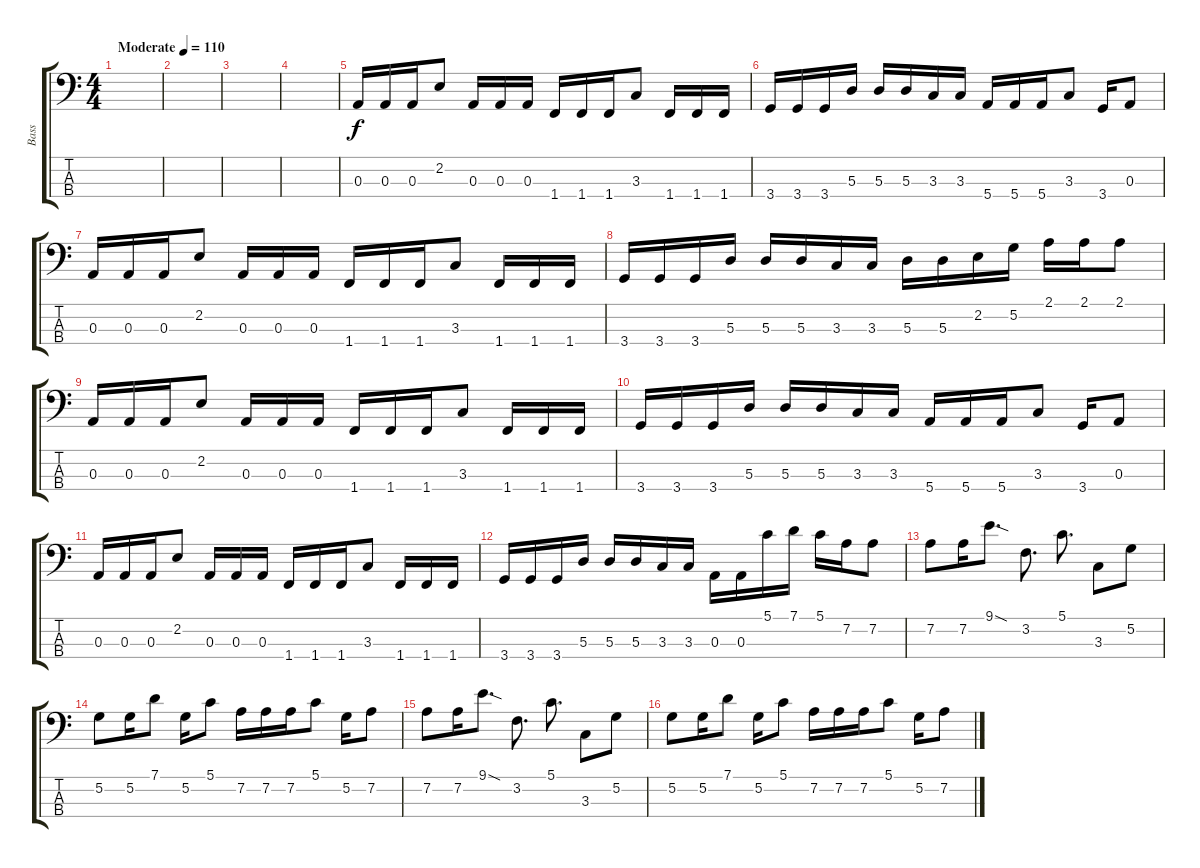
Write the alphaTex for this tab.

\track ("Bass" "Bass") {instrument electricbassfinger}
\staff {score tabs}
\tuning (G2 D2 A1 E1) {hide}
\ts (4 4)
\tempo (110 "Moderate")
\clef f4
\ks c
|
|
|
|
0.3.16 0.3.16 0.3.16 2.2.8 0.3.16 0.3.16 0.3.16 1.4.16 1.4.16 1.4.16 3.3.8 1.4.16 1.4.16 1.4.16 |
3.4.16 3.4.16 3.4.16 5.3.16 5.3.16 5.3.16 3.3.16 3.3.16 5.4.16 5.4.16 5.4.16 3.3.8 3.4.16 0.3.8 |
0.3.16 0.3.16 0.3.16 2.2.8 0.3.16 0.3.16 0.3.16 1.4.16 1.4.16 1.4.16 3.3.8 1.4.16 1.4.16 1.4.16 |
3.4.16 3.4.16 3.4.16 5.3.16 5.3.16 5.3.16 3.3.16 3.3.16 5.3.16 5.3.16 2.2.16 5.2.16 2.1.16 2.1.16 2.1.8 |
0.3.16 0.3.16 0.3.16 2.2.8 0.3.16 0.3.16 0.3.16 1.4.16 1.4.16 1.4.16 3.3.8 1.4.16 1.4.16 1.4.16 |
3.4.16 3.4.16 3.4.16 5.3.16 5.3.16 5.3.16 3.3.16 3.3.16 5.4.16 5.4.16 5.4.16 3.3.8 3.4.16 0.3.8 |
0.3.16 0.3.16 0.3.16 2.2.8 0.3.16 0.3.16 0.3.16 1.4.16 1.4.16 1.4.16 3.3.8 1.4.16 1.4.16 1.4.16 |
3.4.16 3.4.16 3.4.16 5.3.16 5.3.16 5.3.16 3.3.16 3.3.16 0.3.16 0.3.16 5.1.16 7.1.16 5.1.16 7.2.16 7.2.8 |
7.2.8 7.2.16 9.1{sod}.8{d} 3.2.8{d} 5.1.8{d} 3.3.8 5.2.8 |
5.2.8 5.2.16 7.1.8 5.2.16 5.1.8 7.2.16 7.2.16 7.2.16 5.1.8 5.2.16 7.2.8 |
7.2.8 7.2.16 9.1{sod}.8{d} 3.2.8{d} 5.1.8{d} 3.3.8 5.2.8 |
5.2.8 5.2.16 7.1.8 5.2.16 5.1.8 7.2.16 7.2.16 7.2.16 5.1.8 5.2.16 7.2.8
